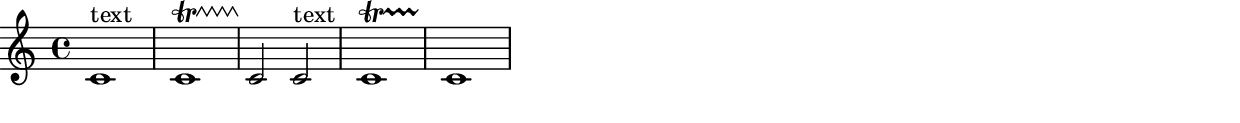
%% Generated by lilypond-book
%% Options: [exampleindent=10.16\mm,indent=0\mm,line-width=160\mm,paper-height=845.047\pt,paper-width=597.508\pt,papersize='(cons (* 597.508 pt) (* 845.047 pt))]
\include "lilypond-book-preamble.ly"


% ****************************************************************
% Start cut-&-pastable-section
% ****************************************************************

#(ly:set-option 'eps-box-padding 3.000000)



\paper {
  #(set-paper-size '(cons (* 597.508 pt) (* 845.047 pt)))
  indent = 0\mm
  line-width = 160\mm
  % offset the left padding, also add 1mm as lilypond creates cropped
  % images with a little space on the right
  line-width = #(- line-width (* mm  3.000000) (* mm 1))
}

\layout {
  
}




% ****************************************************************
% ly snippet:
% ****************************************************************
\sourcefilename "/lilypond-2.26.0/input/regression/line-style-zigzag-spacing.ly"
\sourcefileline 0
\version "2.19.21"

\header {
  texidoc = "Setting @code{'zigzag} style for spanners does not
cause spacing problems: in this example, the first text markup and
zigzag trillspanner have the same outside staff positioning as
the second markup and default trillspanner.
"
}

\relative {
  c'1^"text"
  \override TrillSpanner.style = #'zigzag
  c1\startTrillSpan
  c2^\stopTrillSpan c^"text"
  \revert TrillSpanner.style
  c1\startTrillSpan
  c1^\stopTrillSpan
}



% ****************************************************************
% end ly snippet
% ****************************************************************
